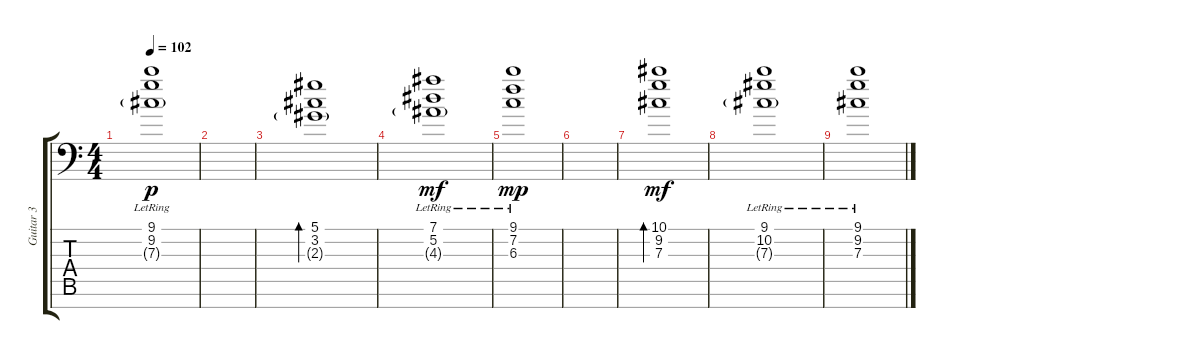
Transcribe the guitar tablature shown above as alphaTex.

\track ("Guitar 3" "Guitar 3") {instrument electricguitarjazz}
\staff {score tabs}
\tuning (Eb4 Bb3 Gb3 Db3 Ab2 Eb2 Bb1) {hide}
\ts (4 4)
\tempo 102
\clef f4
\ks c
(9.1{lr} 9.2{lr} 7.3{g}).1{dy p} |
|
(5.1 3.2 2.3{g}).1{bd 30} |
(7.1{lr} 5.2 4.3{g lr}).1{dy mf} |
(9.1{lr} 7.2{lr} 6.3{lr}).1{dy mp} |
|
(10.1 9.2 7.3).1{bd 30 dy mf} |
(9.1{lr} 10.2 7.3{g lr}).1 |
(9.1{lr} 9.2{lr} 7.3{lr}).1
